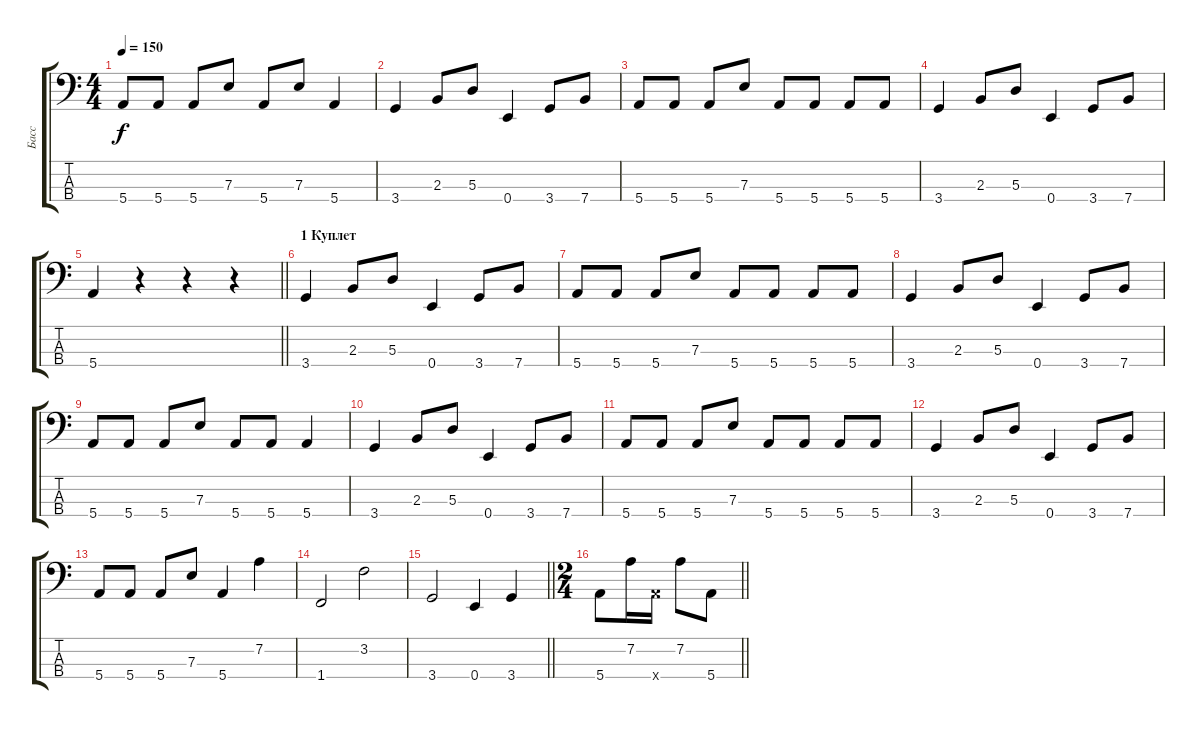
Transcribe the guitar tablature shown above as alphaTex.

\track ("Басс" "Басс") {instrument electricbassfinger}
\staff {score tabs}
\tuning (G2 D2 A1 E1) {hide}
\ts (4 4)
\tempo 150
\clef f4
\ks c
5.4.8{dy f} 5.4.8 5.4.8 7.3.8 5.4.8 7.3.8 5.4.4 |
3.4.4 2.3.8 5.3.8 0.4.4 3.4.8 7.4.8 |
5.4.8 5.4.8 5.4.8 7.3.8 5.4.8 5.4.8 5.4.8 5.4.8 |
3.4.4 2.3.8 5.3.8 0.4.4 3.4.8 7.4.8 |
\barLineRight lightlight
5.4.4 r.4 r.4 r.4 |
\section ("" "1 Куплет")
3.4.4 2.3.8 5.3.8 0.4.4 3.4.8 7.4.8 |
5.4.8 5.4.8 5.4.8 7.3.8 5.4.8 5.4.8 5.4.8 5.4.8 |
3.4.4 2.3.8 5.3.8 0.4.4 3.4.8 7.4.8 |
5.4.8 5.4.8 5.4.8 7.3.8 5.4.8 5.4.8 5.4.4 |
3.4.4 2.3.8 5.3.8 0.4.4 3.4.8 7.4.8 |
5.4.8 5.4.8 5.4.8 7.3.8 5.4.8 5.4.8 5.4.8 5.4.8 |
3.4.4 2.3.8 5.3.8 0.4.4 3.4.8 7.4.8 |
5.4.8 5.4.8 5.4.8 7.3.8 5.4.4 7.2.4 |
1.4.2 3.2.2 |
\barLineRight lightlight
3.4.2 0.4.4 3.4.4 |
\ts (2 4)
\barLineRight lightlight
5.4.8 7.2.16 5.4{x}.16 7.2.8 5.4.8
